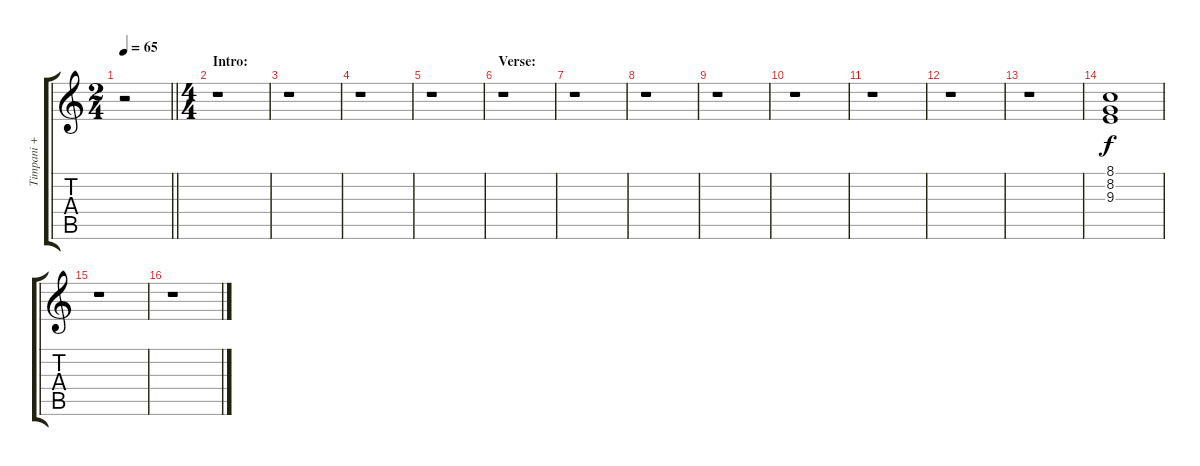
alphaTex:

\track ("Timpani + Bells" "Timpani + ") {instrument timpani}
\staff {score tabs}
\tuning (E4 B3 G3 D3 A2 E2) {hide}
\ts (2 4)
\tempo 65
\clef g2
\barLineRight lightlight
\ks c
r.2{dy f instrument timpani} |
\ts (4 4)
\section ("" "Intro:")
r.1 |
r.1 |
r.1 |
r.1 |
\section ("" "Verse:")
r.1 |
r.1 |
r.1 |
r.1 |
r.1 |
r.1 |
r.1 |
r.1 |
(8.1 8.2 9.3).1{volume 16 instrument tubularbells} |
r.1 |
r.1
